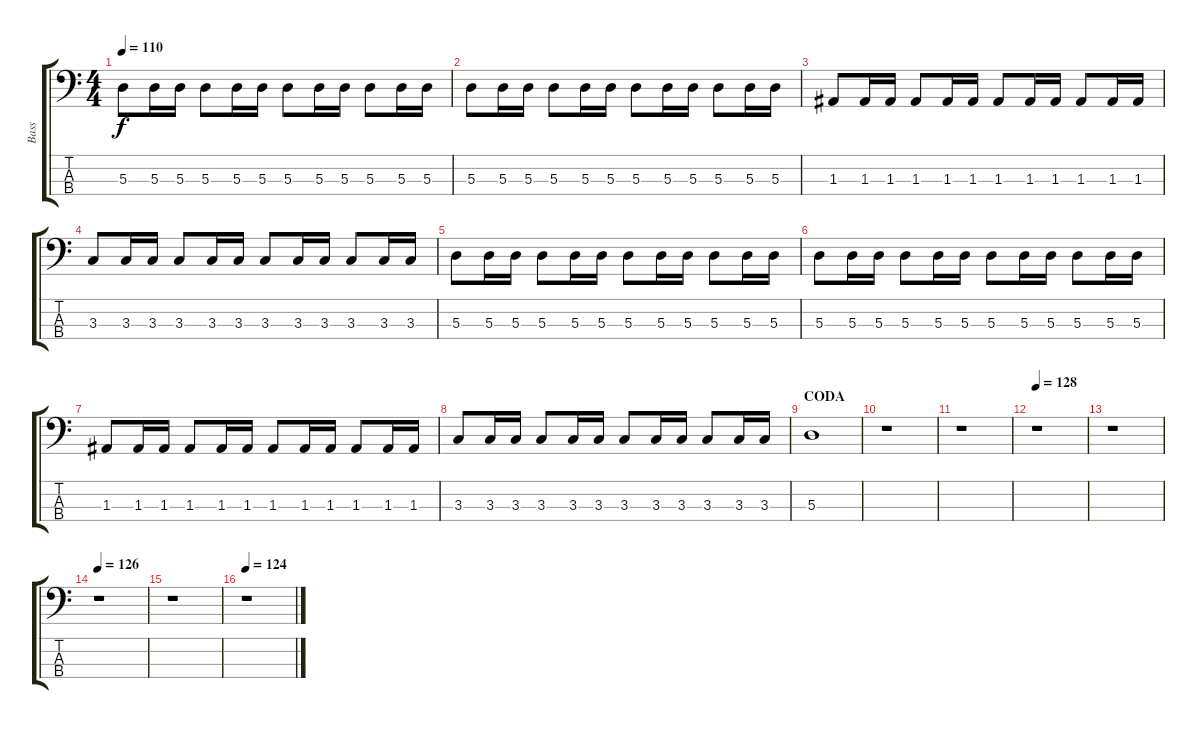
\track ("Bass" "Bass") {instrument electricbasspick}
\staff {score tabs}
\tuning (G2 D2 A1 E1) {hide}
\ts (4 4)
\tempo 110
\clef f4
\ks c
5.3.8{dy f} 5.3.16 5.3.16 5.3.8 5.3.16 5.3.16 5.3.8 5.3.16 5.3.16 5.3.8 5.3.16 5.3.16 |
5.3.8 5.3.16 5.3.16 5.3.8 5.3.16 5.3.16 5.3.8 5.3.16 5.3.16 5.3.8 5.3.16 5.3.16 |
1.3.8 1.3.16 1.3.16 1.3.8 1.3.16 1.3.16 1.3.8 1.3.16 1.3.16 1.3.8 1.3.16 1.3.16 |
3.3.8 3.3.16 3.3.16 3.3.8 3.3.16 3.3.16 3.3.8 3.3.16 3.3.16 3.3.8 3.3.16 3.3.16 |
5.3.8 5.3.16 5.3.16 5.3.8 5.3.16 5.3.16 5.3.8 5.3.16 5.3.16 5.3.8 5.3.16 5.3.16 |
5.3.8 5.3.16 5.3.16 5.3.8 5.3.16 5.3.16 5.3.8 5.3.16 5.3.16 5.3.8 5.3.16 5.3.16 |
1.3.8 1.3.16 1.3.16 1.3.8 1.3.16 1.3.16 1.3.8 1.3.16 1.3.16 1.3.8 1.3.16 1.3.16 |
3.3.8 3.3.16 3.3.16 3.3.8 3.3.16 3.3.16 3.3.8 3.3.16 3.3.16 3.3.8 3.3.16 3.3.16 |
\section ("" "CODA")
5.3.1 |
r.1 |
r.1 |
\tempo 128
r.1 |
r.1 |
\tempo 126
r.1 |
r.1 |
\tempo 124
r.1
